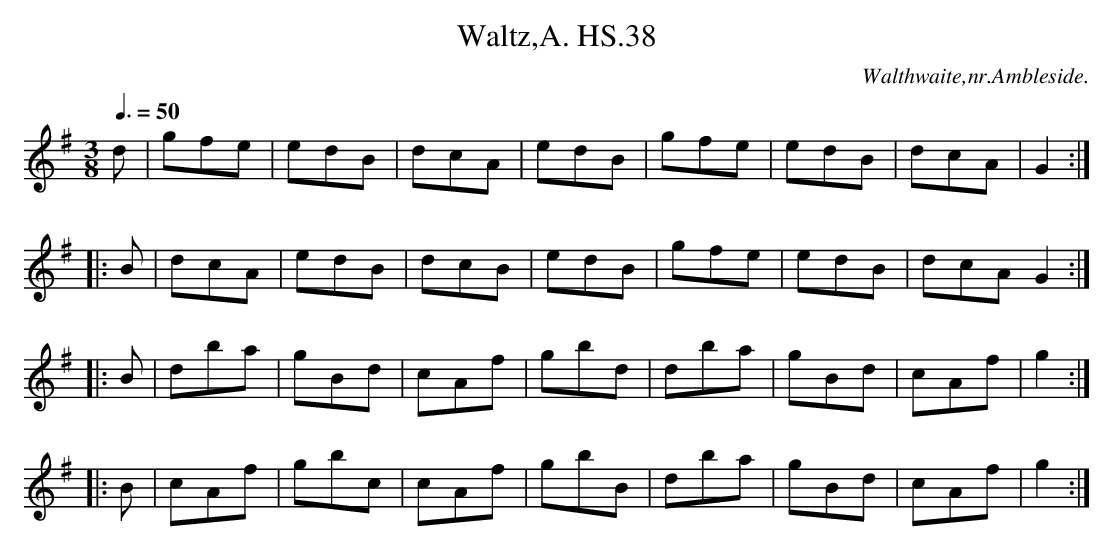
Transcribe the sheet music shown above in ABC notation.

X:1
T:Waltz,A. HS.38
L:1/8
M:3/8
O:Walthwaite,nr.Ambleside.
Q:3/8=50
K:G
d|gfe|edB|dcA|edB|gfe|edB|dcA|G2:|!
|:B|dcA|edB|dcB|edB|gfe|edB|dcAG2:|!
|:B|dba|gBd|cAf|gbd|dba|gBd|cAf|g2:|!
|:B|cAf|gbc|cAf|gbB|dba|gBd|cAf|g2:|
